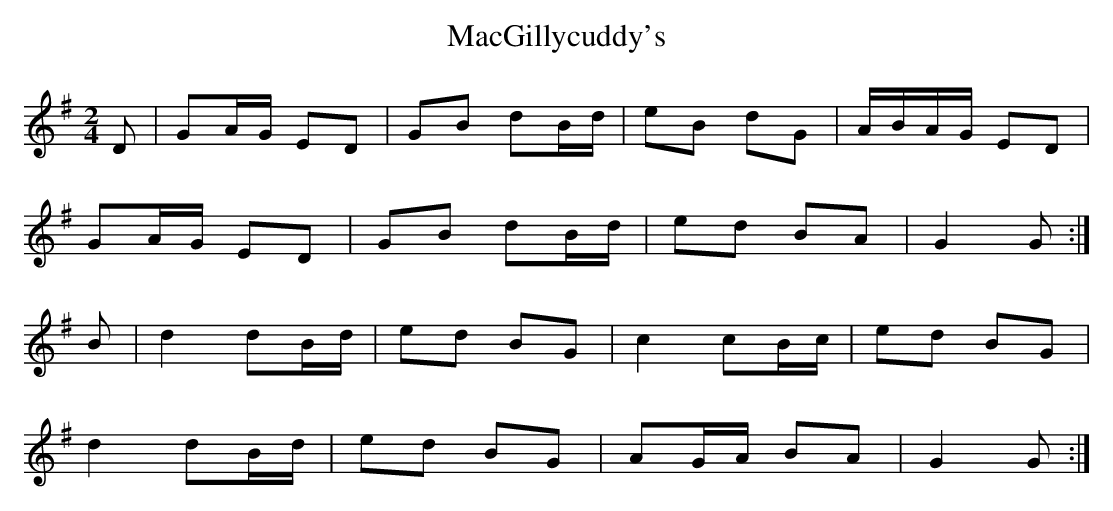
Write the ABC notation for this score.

X:1
T: MacGillycuddy's
M: 2/4
L: 1/8
K: G
D|GA/G/ ED|GB dB/d/|eB dG|A/B/A/G/ ED|
GA/G/ ED|GB dB/d/|ed BA|G2 G :|
B|d2 dB/d/|ed BG|c2 cB/c/|ed BG|
d2 dB/d/|ed BG|AG/A/ BA|G2 G :|
